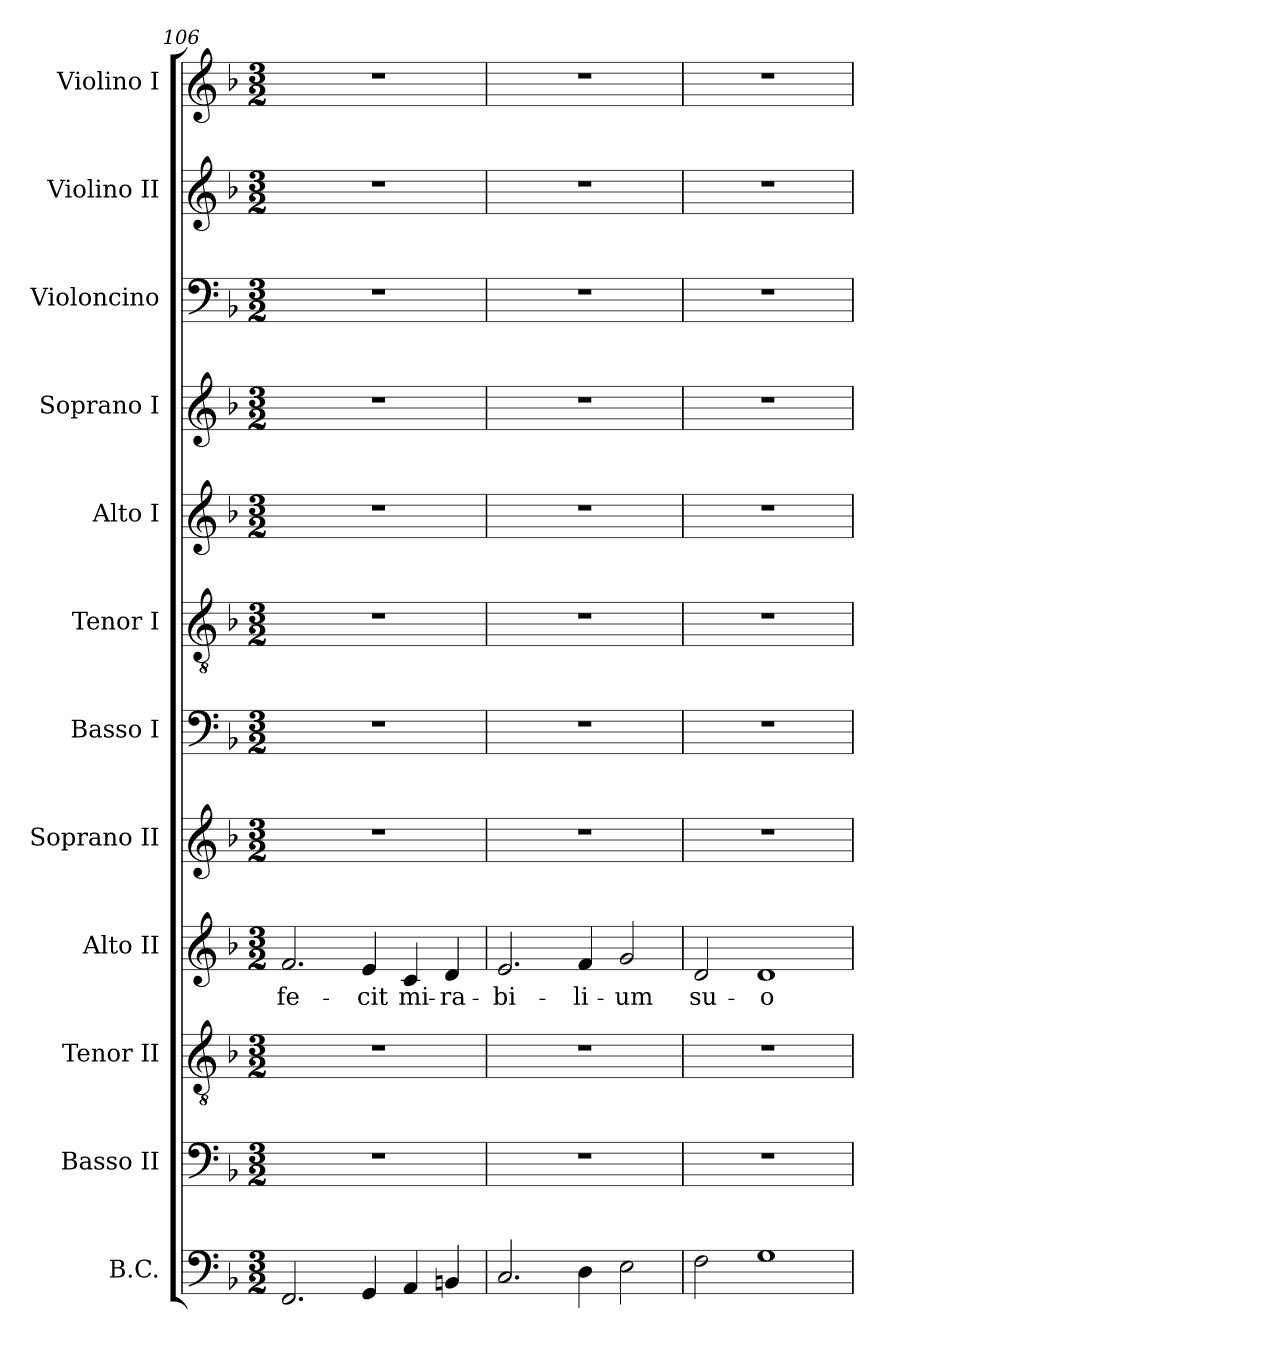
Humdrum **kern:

**kern	**kern	**kern	**kern	**text	**kern	**kern	**kern	**kern	**kern	**kern	**kern	**kern
*part12	*part11	*part10	*part9	*part9	*part8	*part7	*part6	*part5	*part4	*part3	*part2	*part1
*staff12	*staff11	*staff10	*staff9	*staff9	*staff8	*staff7	*staff6	*staff5	*staff4	*staff3	*staff2	*staff1
*I"B.C.	*I"Basso II	*I"Tenor II	*I"Alto II	*	*I"Soprano II	*I"Basso I	*I"Tenor I	*I"Alto I	*I"Soprano I	*I"Violoncino	*I"Violino II	*I"Violino I
*I'BC	*I'B 2	*I'T 2	*I'A 2	*	*I'S 2	*I'B 1	*I'T 1	*I'A 1	*I'S 1	*I'Vc.	*I'Vln. II	*I'Vln. I
!!LO:LB:g=z
*clefF4	*clefF4	*clefGv2	*clefG2	*	*clefG2	*clefF4	*clefGv2	*clefG2	*clefG2	*clefF4	*clefG2	*clefG2
*k[b-]	*k[b-]	*k[b-]	*k[b-]	*	*k[b-]	*k[b-]	*k[b-]	*k[b-]	*k[b-]	*k[b-]	*k[b-]	*k[b-]
*F:	*F:	*F:	*F:	*	*F:	*F:	*F:	*F:	*F:	*F:	*F:	*F:
*M3/2	*M3/2	*M3/2	*M3/2	*	*M3/2	*M3/2	*M3/2	*M3/2	*M3/2	*M3/2	*M3/2	*M3/2
=106	=106	=106	=106	=106	=106	=106	=106	=106	=106	=106	=106	=106
!	!	!	!	!LO:LY:b	!	!	!	!	!	!	!	!
2.FF/	1.r	1.r	2.f/	fe-	1.r	1.r	1.r	1.r	1.r	1.r	1.r	1.r
!	!	!	!	!LO:LY:b	!	!	!	!	!	!	!	!
4GG/	.	.	4e/	-cit	.	.	.	.	.	.	.	.
!	!	!	!	!LO:LY:b	!	!	!	!	!	!	!	!
4AA/	.	.	4c/	mi-	.	.	.	.	.	.	.	.
!	!	!	!	!LO:LY:b	!	!	!	!	!	!	!	!
4BBn/	.	.	4d/	-ra-	.	.	.	.	.	.	.	.
=107	=107	=107	=107	=107	=107	=107	=107	=107	=107	=107	=107	=107
!	!	!	!	!LO:LY:b	!	!	!	!	!	!	!	!
2.C/	1.r	1.r	2.e/	-bi-	1.r	1.r	1.r	1.r	1.r	1.r	1.r	1.r
!	!	!	!	!LO:LY:b	!	!	!	!	!	!	!	!
4D\	.	.	4f/	-li-	.	.	.	.	.	.	.	.
!	!	!	!	!LO:LY:b	!	!	!	!	!	!	!	!
2E\	.	.	2g/	-um	.	.	.	.	.	.	.	.
=108	=108	=108	=108	=108	=108	=108	=108	=108	=108	=108	=108	=108
!	!	!	!	!LO:LY:b	!	!	!	!	!	!	!	!
2F\	1.r	1.r	2d/	su-	1.r	1.r	1.r	1.r	1.r	1.r	1.r	1.r
!	!	!	!	!LO:LY:b	!	!	!	!	!	!	!	!
1G	.	.	1d	-o-	.	.	.	.	.	.	.	.
=	=	=	=	=	=	=	=	=	=	=	=	=
*-	*-	*-	*-	*-	*-	*-	*-	*-	*-	*-	*-	*-
